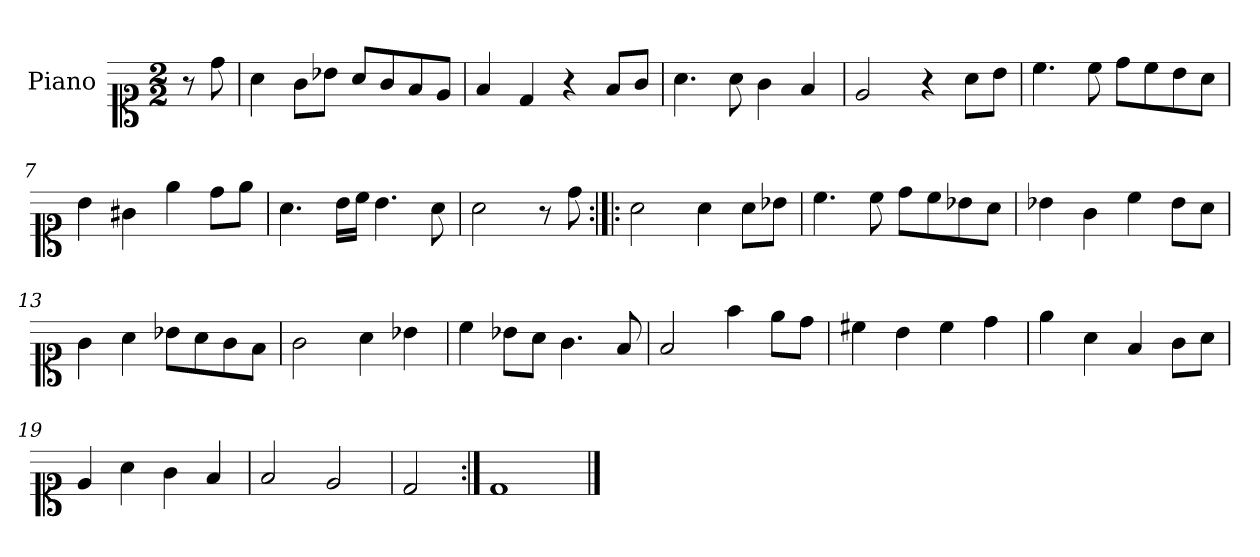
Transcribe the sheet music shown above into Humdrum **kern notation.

**kern
*part1
*staff1
*I"Piano
*I'Pno.
*clefC1
*k[]
*M2/2
=1
8r
8dd\
=2
4a\
8g\L
8b-X\J
8a/L
8g/
8f/
8e/J
=3
4f/
4d/
4r
8f/L
8g/J
=4
4.a\
8a\
4g\
4f/
=5
2e/
4r
8a\L
8b\J
=6
4.cc\
8cc\
8dd\L
8cc\
8b\
8a\J
=7
4b\
4g#X\
4ee\
8dd\L
8ee\J
!!LO:LB:g=z
=8
4.a\
16b\LL
16cc\JJ
4.b\
8a\
=9
2a\
8r
8dd\
=10:|!|:
2a\
4a\
8a\L
8b-X\J
=11
4.cc\
8cc\
8dd\L
8cc\
8b-X\
8a\J
=12
4b-X\
4g\
4cc\
8b-\L
8a\J
=13
4g\
4a\
8b-X\L
8a\
8g\
8f\J
=14
2g\
4a\
4b-X\
!!LO:LB:g=z
=15
4cc\
8b-X\L
8a\J
4.g\
8f/
=16
2f/
4ff\
8ee\L
8dd\J
=17
4cc#X\
4b\
4cc#\
4dd\
=18
4ee\
4a\
4f/
8g\L
8a\J
=19
4e/
4a\
4g\
4f/
=20
2f/
2e/
=21
2d/
=22:|!
1d
==
*-
